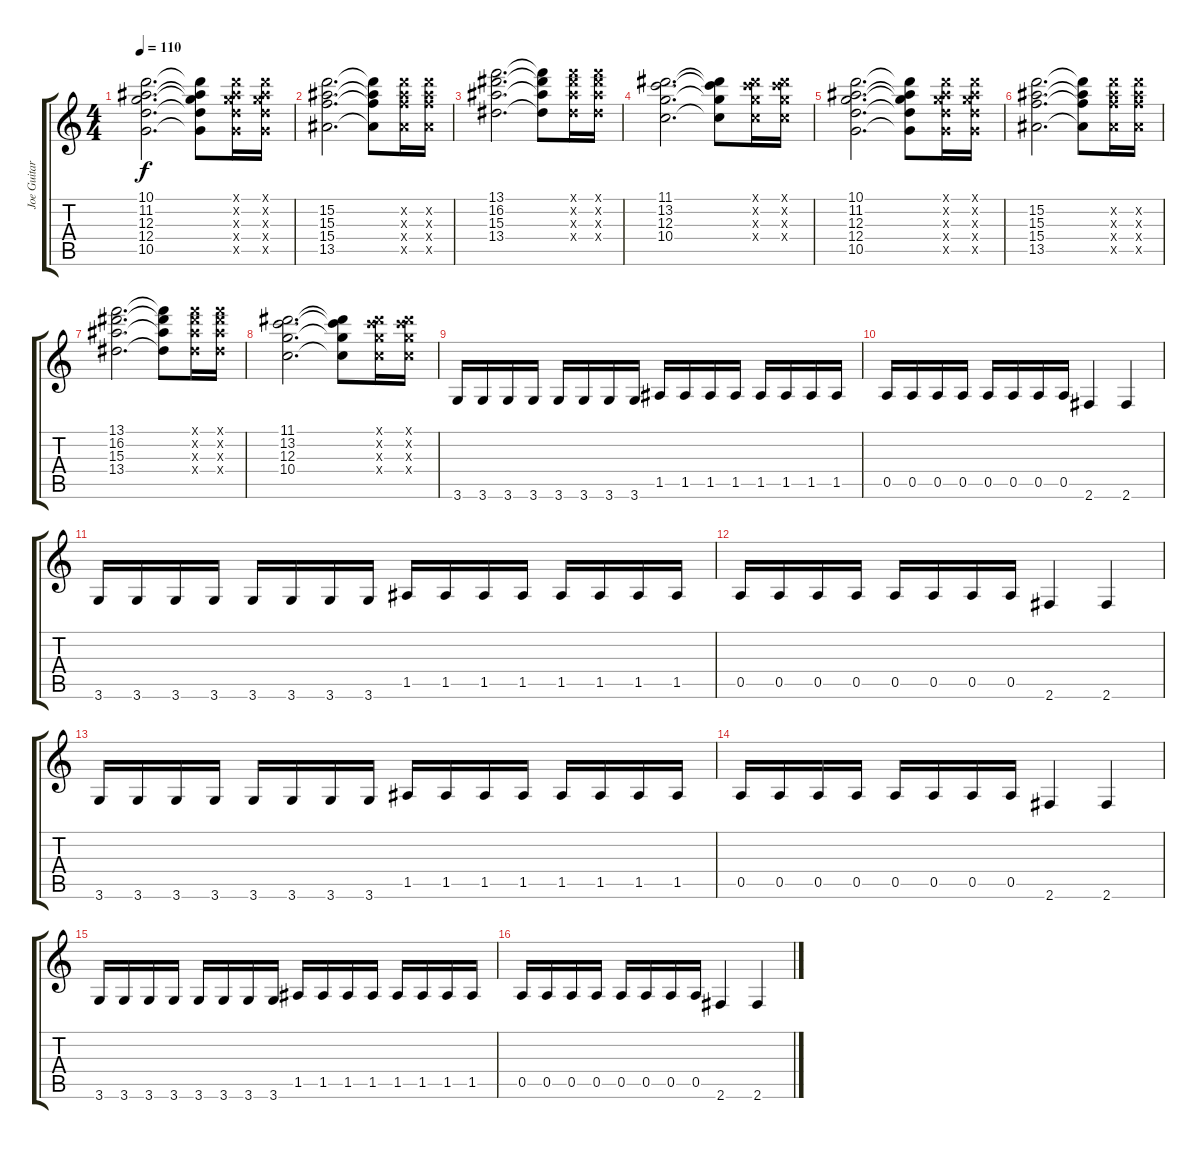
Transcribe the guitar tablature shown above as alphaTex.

\track ("Joe Guitar" "Joe Guitar") {instrument distortionguitar}
\staff {score tabs}
\tuning (E4 B3 G3 D3 A2 E2) {hide}
\ts (4 4)
\tempo 110
\clef g2
\ks c
(10.1 11.2 12.3 12.4 10.5).2{d dy f} (10.1{t} 11.2{t} 12.3{t} 12.4{t} 10.5{t}).8 (10.1{x} 11.2{x} 12.3{x} 12.4{x} 10.5{x}).16 (10.1{x} 11.2{x} 12.3{x} 12.4{x} 10.5{x}).16 |
(15.2 15.3 15.4 13.5).2{d} (15.2{t} 15.3{t} 15.4{t} 13.5{t}).8 (15.2{x} 15.3{x} 15.4{x} 13.5{x}).16 (15.2{x} 15.3{x} 15.4{x} 13.5{x}).16 |
(13.1 16.2 15.3 13.4).2{d} (13.1{t} 16.2{t} 15.3{t} 13.4{t}).8 (13.1{x} 16.2{x} 15.3{x} 13.4{x}).16 (13.1{x} 16.2{x} 15.3{x} 13.4{x}).16 |
(11.1 13.2 12.3 10.4).2{d} (11.1{t} 13.2{t} 12.3{t} 10.4{t}).8 (11.1{x} 13.2{x} 12.3{x} 10.4{x}).16 (11.1{x} 13.2{x} 12.3{x} 10.4{x}).16 |
(10.1 11.2 12.3 12.4 10.5).2{d} (10.1{t} 11.2{t} 12.3{t} 12.4{t} 10.5{t}).8 (10.1{x} 11.2{x} 12.3{x} 12.4{x} 10.5{x}).16 (10.1{x} 11.2{x} 12.3{x} 12.4{x} 10.5{x}).16 |
(15.2 15.3 15.4 13.5).2{d} (15.2{t} 15.3{t} 15.4{t} 13.5{t}).8 (15.2{x} 15.3{x} 15.4{x} 13.5{x}).16 (15.2{x} 15.3{x} 15.4{x} 13.5{x}).16 |
(13.1 16.2 15.3 13.4).2{d} (13.1{t} 16.2{t} 15.3{t} 13.4{t}).8 (13.1{x} 16.2{x} 15.3{x} 13.4{x}).16 (13.1{x} 16.2{x} 15.3{x} 13.4{x}).16 |
(11.1 13.2 12.3 10.4).2{d} (11.1{t} 13.2{t} 12.3{t} 10.4{t}).8 (11.1{x} 13.2{x} 12.3{x} 10.4{x}).16 (11.1{x} 13.2{x} 12.3{x} 10.4{x}).16 |
3.6.16{instrument distortionguitar} 3.6.16 3.6.16 3.6.16 3.6.16 3.6.16 3.6.16 3.6.16 1.5.16 1.5.16 1.5.16 1.5.16 1.5.16 1.5.16 1.5.16 1.5.16 |
0.5.16 0.5.16 0.5.16 0.5.16 0.5.16 0.5.16 0.5.16 0.5.16 2.6.4 2.6.4 |
3.6.16 3.6.16 3.6.16 3.6.16 3.6.16 3.6.16 3.6.16 3.6.16 1.5.16 1.5.16 1.5.16 1.5.16 1.5.16 1.5.16 1.5.16 1.5.16 |
0.5.16 0.5.16 0.5.16 0.5.16 0.5.16 0.5.16 0.5.16 0.5.16 2.6.4 2.6.4 |
3.6.16 3.6.16 3.6.16 3.6.16 3.6.16 3.6.16 3.6.16 3.6.16 1.5.16 1.5.16 1.5.16 1.5.16 1.5.16 1.5.16 1.5.16 1.5.16 |
0.5.16 0.5.16 0.5.16 0.5.16 0.5.16 0.5.16 0.5.16 0.5.16 2.6.4 2.6.4 |
3.6.16 3.6.16 3.6.16 3.6.16 3.6.16 3.6.16 3.6.16 3.6.16 1.5.16 1.5.16 1.5.16 1.5.16 1.5.16 1.5.16 1.5.16 1.5.16 |
0.5.16 0.5.16 0.5.16 0.5.16 0.5.16 0.5.16 0.5.16 0.5.16 2.6.4 2.6.4
